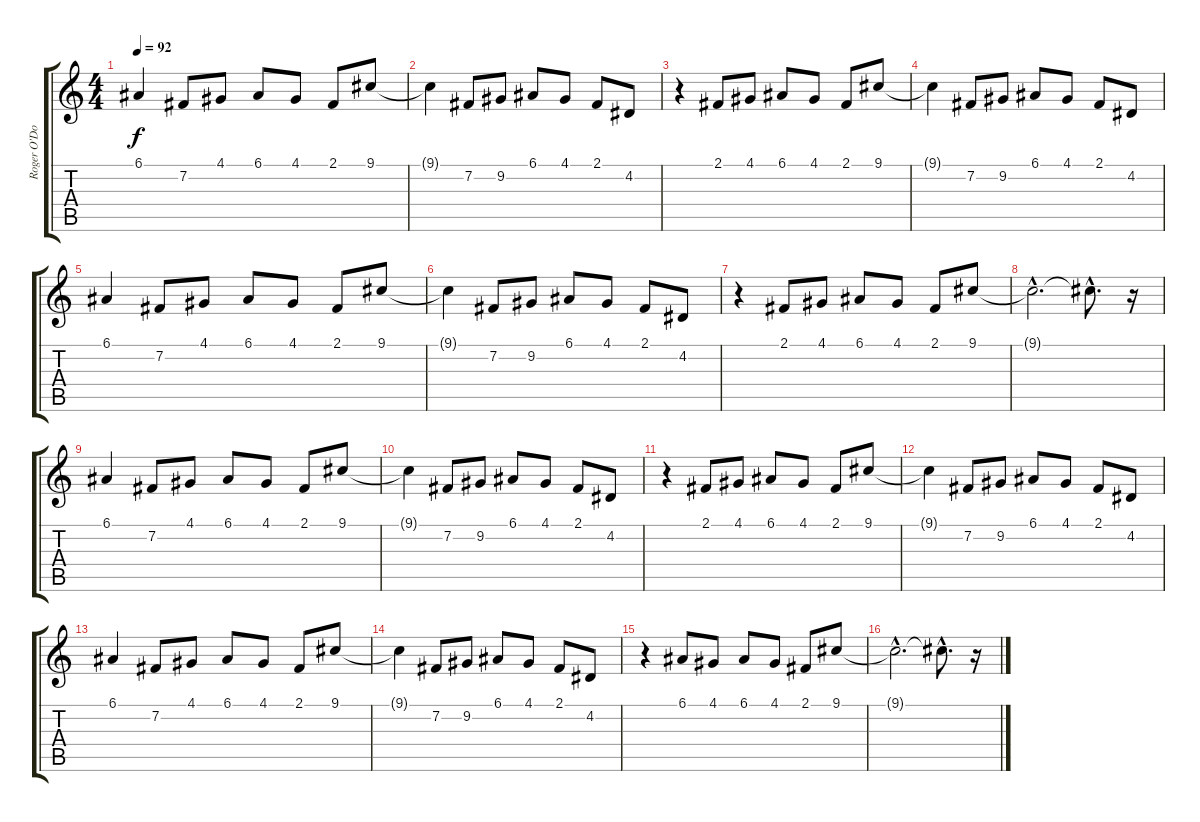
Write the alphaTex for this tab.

\track ("Roger O'Donnell" "Roger O'Do") {instrument stringensemble1}
\staff {score tabs}
\tuning (E4 B3 G3 D3 A2 E2) {hide}
\ts (4 4)
\tempo 92
\clef g2
\ks c
6.1.4{dy f instrument tangoaccordion} 7.2.8 4.1.8 6.1.8 4.1.8 2.1.8 9.1.8 |
9.1{t}.4 7.2.8 9.2.8 6.1.8 4.1.8 2.1.8 4.2.8 |
r.4 2.1.8 4.1.8 6.1.8 4.1.8 2.1.8 9.1.8 |
9.1{t}.4 7.2.8 9.2.8 6.1.8 4.1.8 2.1.8 4.2.8 |
6.1.4{instrument tangoaccordion} 7.2.8 4.1.8 6.1.8 4.1.8 2.1.8 9.1.8 |
9.1{t}.4 7.2.8 9.2.8 6.1.8 4.1.8 2.1.8 4.2.8 |
r.4 2.1.8 4.1.8 6.1.8 4.1.8 2.1.8 9.1.8 |
9.1{hac t}.2{d} 9.1{hac t}.8{d} r.16 |
6.1.4{instrument tangoaccordion} 7.2.8 4.1.8 6.1.8 4.1.8 2.1.8 9.1.8 |
9.1{t}.4 7.2.8 9.2.8 6.1.8 4.1.8 2.1.8 4.2.8 |
r.4 2.1.8 4.1.8 6.1.8 4.1.8 2.1.8 9.1.8 |
9.1{t}.4 7.2.8 9.2.8 6.1.8 4.1.8 2.1.8 4.2.8 |
6.1.4{instrument tangoaccordion} 7.2.8 4.1.8 6.1.8 4.1.8 2.1.8 9.1.8 |
9.1{t}.4 7.2.8 9.2.8 6.1.8 4.1.8 2.1.8 4.2.8 |
r.4 6.1.8 4.1.8 6.1.8 4.1.8 2.1.8 9.1.8 |
9.1{hac t}.2{d} 9.1{hac t}.8{d} r.16
